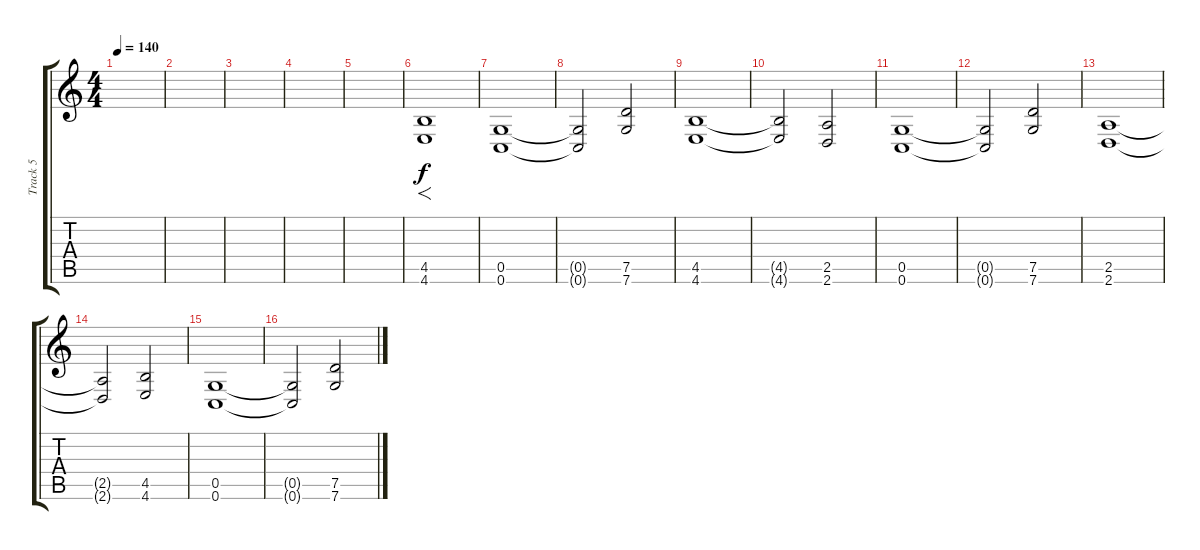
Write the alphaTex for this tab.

\track ("Track 5" "Track 5") {instrument distortionguitar}
\staff {score tabs}
\tuning (D4 A3 F3 C3 G2 C2) {hide}
\ts (4 4)
\tempo 140
\clef g2
\ks c
|
|
|
|
|
(4.5 4.6).1{f} |
(0.5 0.6).1 |
(0.5{t} 0.6{t}).2 (7.5 7.6).2 |
(4.5 4.6).1 |
(4.5{t} 4.6{t}).2 (2.5 2.6).2 |
(0.5 0.6).1 |
(0.5{t} 0.6{t}).2 (7.5 7.6).2 |
(2.5 2.6).1 |
(2.5{t} 2.6{t}).2 (4.5 4.6).2 |
(0.5 0.6).1 |
(0.5{t} 0.6{t}).2 (7.5 7.6).2
